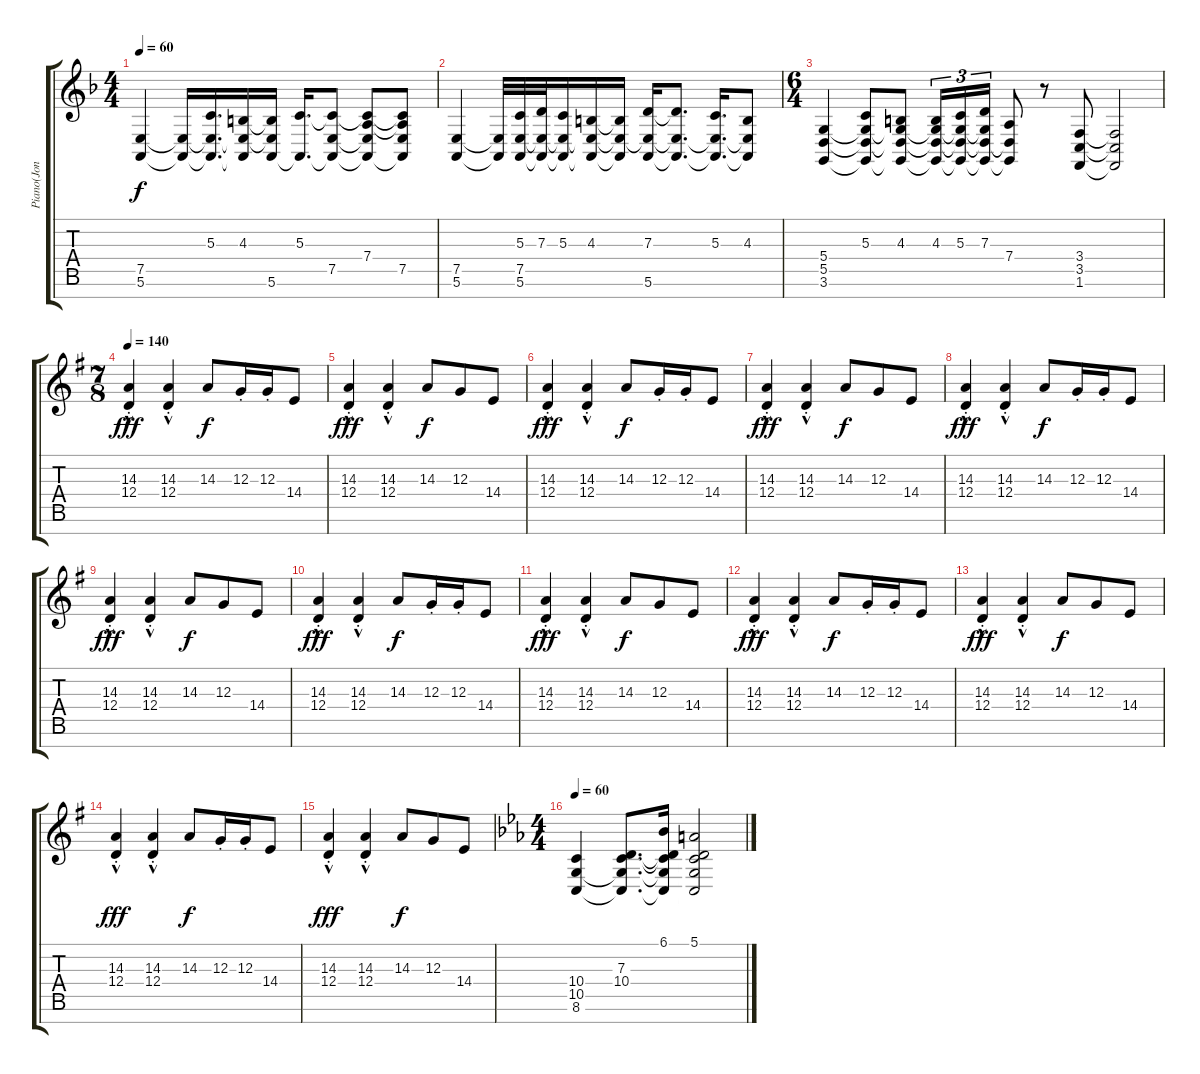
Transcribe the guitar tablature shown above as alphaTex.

\track ("Piano(Jon Oliva)" "Piano(Jon ") {instrument acousticgrandpiano}
\staff {score tabs}
\tuning (E4 B3 G3 D3 A2 E2 B1) {hide}
\ts (4 4)
\tempo 60
\clef g2
\ks f
(7.5 5.6).4{dy f} (7.5{t} 5.6{t}).16 (5.3 7.5{t} 5.6{t}).16{d} (4.3 7.5{t} 5.6{t}).16 (4.3{t} 7.5{t} 5.6).16 (5.3 5.6{t}).16{d} (5.3{t} 7.5 5.6{t}).8 (5.3{t} 7.4 7.5{t} 5.6{t}).8 (5.3{t} 7.4{t} 7.5 5.6{t}).8 |
(7.5 5.6).4 (7.5{t} 5.6{t}).32 (5.3 7.5 5.6).32 (7.3 7.5{t} 5.6{t}).32 (5.3 7.5{t} 5.6{t}).16 (4.3 7.5{t} 5.6{t}).16 (4.3{t} 7.5{t} 5.6{t}).16 (7.3 7.5{t} 5.6).16 (7.3{t} 7.5{t} 5.6{t}).8{d} (5.3 7.5{t} 5.6{t}).16{d} (4.3 7.5{t} 5.6{t}).8 |
\ts (6 4)
(5.4 5.5 3.6).4 (5.3 5.4{t} 5.5{t} 3.6{t}).8 (4.3 5.4{t} 5.5{t} 3.6{t}).8 (4.3 5.4{t} 5.5{t} 3.6{t}).16{tu (3 2)} (5.3 5.4{t} 5.5{t} 3.6{t}).16{tu (3 2)} (7.3 5.4{t} 5.5{t} 3.6{t}).16{tu (3 2)} (7.4 5.5{t} 3.6{t}).8 r.8 (3.4 3.5 1.6).8 (3.4{t} 3.5{t} 1.6{t}).2 |
\ts (7 8)
\tempo 140
\ks g
(14.3{hac st} 12.4{hac st}).4{dy fff} (14.3{hac st} 12.4{hac st}).4 14.3.8{dy f} 12.3{st}.16 12.3{st}.16 14.4.8 |
(14.3{hac st} 12.4{hac st}).4{dy fff} (14.3{hac st} 12.4{hac st}).4 14.3.8{dy f} 12.3.8 14.4.8 |
(14.3{hac st} 12.4{hac st}).4{dy fff} (14.3{hac st} 12.4{hac st}).4 14.3.8{dy f} 12.3{st}.16 12.3{st}.16 14.4.8 |
(14.3{hac st} 12.4{hac st}).4{dy fff} (14.3{hac st} 12.4{hac st}).4 14.3.8{dy f} 12.3.8 14.4.8 |
(14.3{hac st} 12.4{hac st}).4{dy fff} (14.3{hac st} 12.4{hac st}).4 14.3.8{dy f} 12.3{st}.16 12.3{st}.16 14.4.8 |
(14.3{hac st} 12.4{hac st}).4{dy fff} (14.3{hac st} 12.4{hac st}).4 14.3.8{dy f} 12.3.8 14.4.8 |
(14.3{hac st} 12.4{hac st}).4{dy fff} (14.3{hac st} 12.4{hac st}).4 14.3.8{dy f} 12.3{st}.16 12.3{st}.16 14.4.8 |
(14.3{hac st} 12.4{hac st}).4{dy fff} (14.3{hac st} 12.4{hac st}).4 14.3.8{dy f} 12.3.8 14.4.8 |
(14.3{hac st} 12.4{hac st}).4{dy fff} (14.3{hac st} 12.4{hac st}).4 14.3.8{dy f} 12.3{st}.16 12.3{st}.16 14.4.8 |
(14.3{hac st} 12.4{hac st}).4{dy fff} (14.3{hac st} 12.4{hac st}).4 14.3.8{dy f} 12.3.8 14.4.8 |
(14.3{hac st} 12.4{hac st}).4{dy fff} (14.3{hac st} 12.4{hac st}).4 14.3.8{dy f} 12.3{st}.16 12.3{st}.16 14.4.8 |
(14.3{hac st} 12.4{hac st}).4{dy fff} (14.3{hac st} 12.4{hac st}).4 14.3.8{dy f} 12.3.8 14.4.8 |
\ts (4 4)
\tempo 60
\ks eb
(10.4 10.5 8.6).4 (7.3 10.4 10.5{t} 8.6{t}).8{d} (6.1 7.3{t} 10.4{t} 10.5{t} 8.6{t}).16 (5.1 7.3{t} 10.4{t} 10.5{t} 8.6{t}).2
